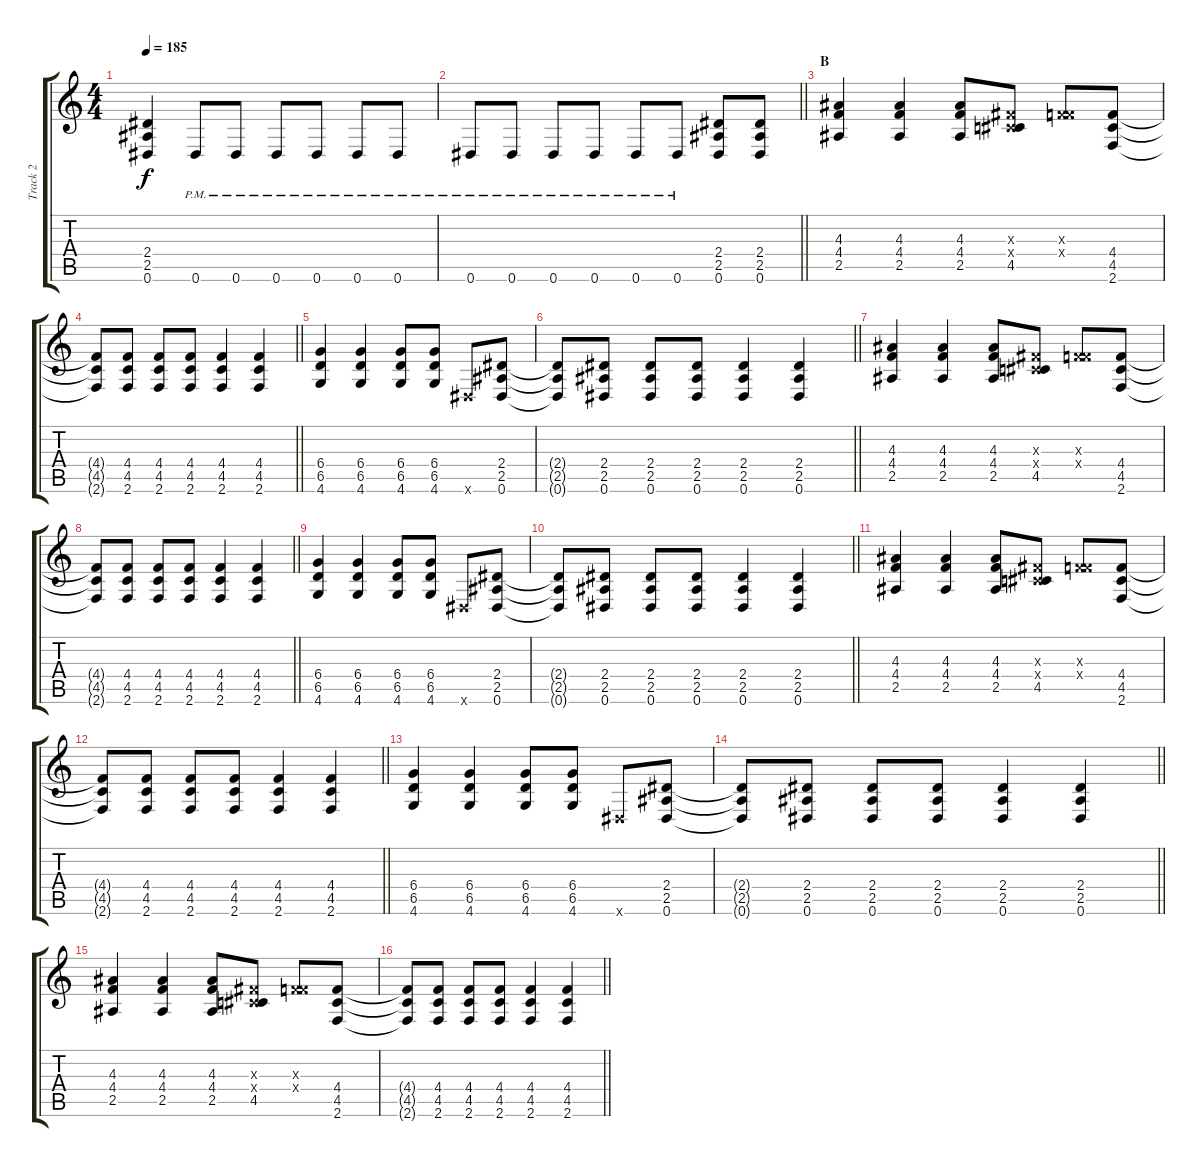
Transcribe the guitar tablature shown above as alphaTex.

\track ("Track 2" "Track 2") {instrument distortionguitar}
\staff {score tabs}
\tuning (Eb4 Bb3 Gb3 Db3 Ab2 Eb2) {hide}
\ts (4 4)
\tempo 185
\clef g2
\ks c
(2.4 2.5 0.6).4{dy f} 0.6{pm}.8 0.6{pm}.8 0.6{pm}.8 0.6{pm}.8 0.6{pm}.8 0.6{pm}.8 |
\barLineRight lightlight
0.6{pm}.8 0.6{pm}.8 0.6{pm}.8 0.6{pm}.8 0.6{pm}.8 0.6{pm}.8 (2.4 2.5 0.6).8 (2.4 2.5 0.6).8 |
\section ("" "B")
(4.3 4.4 2.5).4 (4.3 4.4 2.5).4 (4.3 4.4 2.5).8 (0.3{x} 0.4{x} 4.5).8 (0.3{x} 4.4{x}).8 (4.4 4.5 2.6).8 |
\barLineRight lightlight
(4.4{t} 4.5{t} 2.6{t}).8 (4.4 4.5 2.6).8 (4.4 4.5 2.6).8 (4.4 4.5 2.6).8 (4.4 4.5 2.6).4 (4.4 4.5 2.6).4 |
(6.4 6.5 4.6).4 (6.4 6.5 4.6).4 (6.4 6.5 4.6).8 (6.4 6.5 4.6).8 0.6{x}.8 (2.4 2.5 0.6).8 |
\barLineRight lightlight
(2.4{t} 2.5{t} 0.6{t}).8 (2.4 2.5 0.6).8 (2.4 2.5 0.6).8 (2.4 2.5 0.6).8 (2.4 2.5 0.6).4 (2.4 2.5 0.6).4 |
(4.3 4.4 2.5).4 (4.3 4.4 2.5).4 (4.3 4.4 2.5).8 (0.3{x} 0.4{x} 4.5).8 (0.3{x} 4.4{x}).8 (4.4 4.5 2.6).8 |
\barLineRight lightlight
(4.4{t} 4.5{t} 2.6{t}).8 (4.4 4.5 2.6).8 (4.4 4.5 2.6).8 (4.4 4.5 2.6).8 (4.4 4.5 2.6).4 (4.4 4.5 2.6).4 |
(6.4 6.5 4.6).4 (6.4 6.5 4.6).4 (6.4 6.5 4.6).8 (6.4 6.5 4.6).8 0.6{x}.8 (2.4 2.5 0.6).8 |
\barLineRight lightlight
(2.4{t} 2.5{t} 0.6{t}).8 (2.4 2.5 0.6).8 (2.4 2.5 0.6).8 (2.4 2.5 0.6).8 (2.4 2.5 0.6).4 (2.4 2.5 0.6).4 |
(4.3 4.4 2.5).4 (4.3 4.4 2.5).4 (4.3 4.4 2.5).8 (0.3{x} 0.4{x} 4.5).8 (0.3{x} 4.4{x}).8 (4.4 4.5 2.6).8 |
\barLineRight lightlight
(4.4{t} 4.5{t} 2.6{t}).8 (4.4 4.5 2.6).8 (4.4 4.5 2.6).8 (4.4 4.5 2.6).8 (4.4 4.5 2.6).4 (4.4 4.5 2.6).4 |
(6.4 6.5 4.6).4 (6.4 6.5 4.6).4 (6.4 6.5 4.6).8 (6.4 6.5 4.6).8 0.6{x}.8 (2.4 2.5 0.6).8 |
\barLineRight lightlight
(2.4{t} 2.5{t} 0.6{t}).8 (2.4 2.5 0.6).8 (2.4 2.5 0.6).8 (2.4 2.5 0.6).8 (2.4 2.5 0.6).4 (2.4 2.5 0.6).4 |
(4.3 4.4 2.5).4 (4.3 4.4 2.5).4 (4.3 4.4 2.5).8 (0.3{x} 0.4{x} 4.5).8 (0.3{x} 4.4{x}).8 (4.4 4.5 2.6).8 |
\barLineRight lightlight
(4.4{t} 4.5{t} 2.6{t}).8 (4.4 4.5 2.6).8 (4.4 4.5 2.6).8 (4.4 4.5 2.6).8 (4.4 4.5 2.6).4 (4.4 4.5 2.6).4
